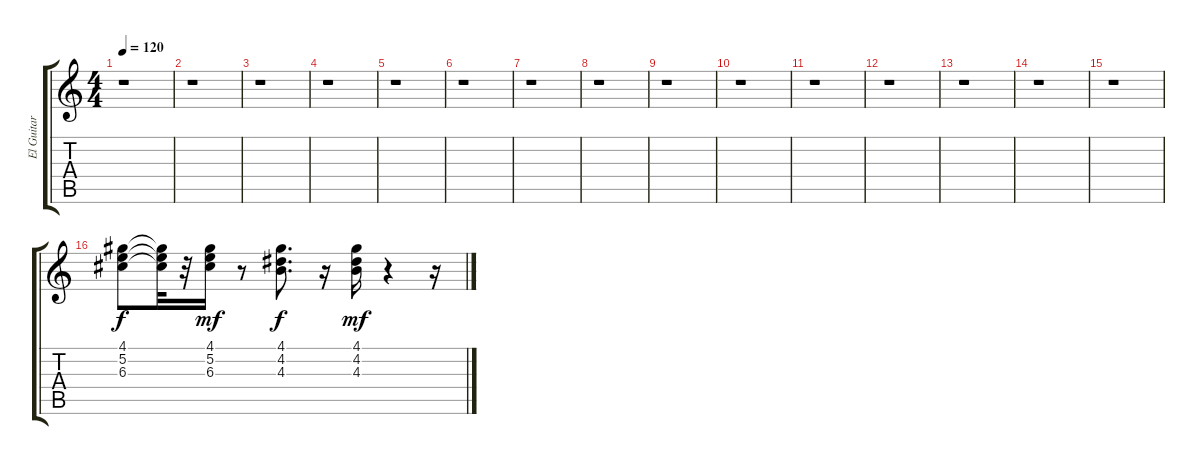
\track ("El Guitar " "El Guitar ") {instrument electricguitarjazz}
\staff {score tabs}
\tuning (E4 B3 G3 D3 A2 E2) {hide}
\ts (4 4)
\tempo 120
\clef g2
\ks c
r.1{dy mf} |
r.1 |
r.1 |
r.1 |
r.1 |
r.1 |
r.1 |
r.1 |
r.1 |
r.1 |
r.1 |
r.1 |
r.1 |
r.1 |
r.1 |
(4.1 5.2 6.3).8{dy f} (4.1{t} 5.2{t} 6.3{t}).32 r.32 (4.1 5.2 6.3).16{dy mf} r.8 (4.1 4.2 4.3).8{d dy f} r.16 (4.1 4.2 4.3).16{dy mf} r.4 r.16
